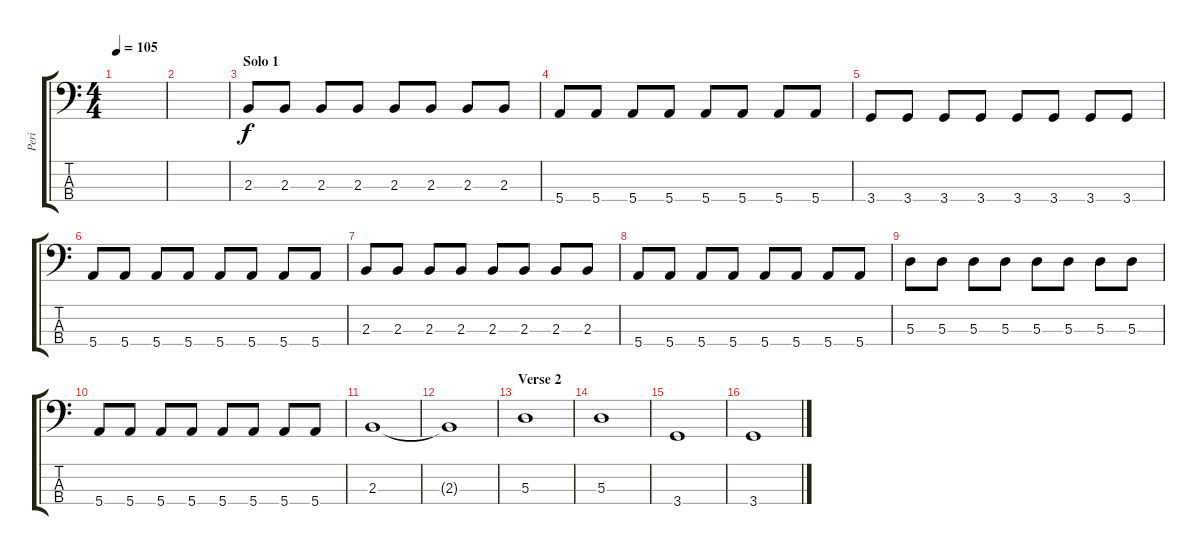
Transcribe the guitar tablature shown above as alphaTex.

\track ("Peri" "Peri") {instrument electricbassfinger}
\staff {score tabs}
\tuning (G2 D2 A1 E1) {hide}
\ts (4 4)
\tempo 105
\clef f4
\ks c
|
|
\section ("" "Solo 1")
2.3.8 2.3.8 2.3.8 2.3.8 2.3.8 2.3.8 2.3.8 2.3.8 |
5.4.8 5.4.8 5.4.8 5.4.8 5.4.8 5.4.8 5.4.8 5.4.8 |
3.4.8 3.4.8 3.4.8 3.4.8 3.4.8 3.4.8 3.4.8 3.4.8 |
5.4.8 5.4.8 5.4.8 5.4.8 5.4.8 5.4.8 5.4.8 5.4.8 |
2.3.8 2.3.8 2.3.8 2.3.8 2.3.8 2.3.8 2.3.8 2.3.8 |
5.4.8 5.4.8 5.4.8 5.4.8 5.4.8 5.4.8 5.4.8 5.4.8 |
5.3.8 5.3.8 5.3.8 5.3.8 5.3.8 5.3.8 5.3.8 5.3.8 |
5.4.8 5.4.8 5.4.8 5.4.8 5.4.8 5.4.8 5.4.8 5.4.8 |
2.3.1 |
2.3{t}.1 |
\section ("" "Verse 2")
5.3.1 |
5.3.1 |
3.4.1 |
3.4.1
